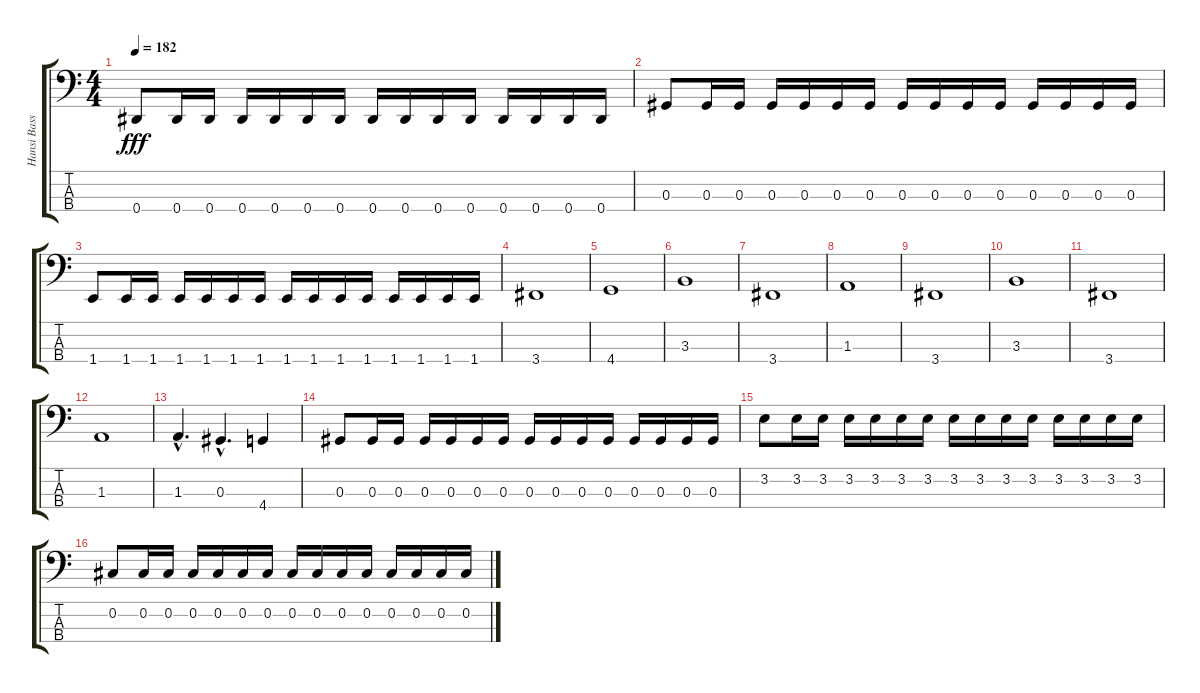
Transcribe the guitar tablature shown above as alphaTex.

\track ("Hansi Bass" "Hansi Bass") {instrument electricbasspick}
\staff {score tabs}
\tuning (Gb2 Db2 Ab1 Eb1) {hide}
\ts (4 4)
\tempo 182
\clef f4
\ks c
0.4.8{dy fff} 0.4.16 0.4.16 0.4.16 0.4.16 0.4.16 0.4.16 0.4.16 0.4.16 0.4.16 0.4.16 0.4.16 0.4.16 0.4.16 0.4.16 |
0.3.8 0.3.16 0.3.16 0.3.16 0.3.16 0.3.16 0.3.16 0.3.16 0.3.16 0.3.16 0.3.16 0.3.16 0.3.16 0.3.16 0.3.16 |
1.4.8 1.4.16 1.4.16 1.4.16 1.4.16 1.4.16 1.4.16 1.4.16 1.4.16 1.4.16 1.4.16 1.4.16 1.4.16 1.4.16 1.4.16 |
3.4.1 |
4.4.1 |
3.3.1 |
3.4.1 |
1.3.1 |
3.4.1 |
3.3.1 |
3.4.1 |
1.3.1 |
1.3{hac}.4{d} 0.3{hac}.4{d} 4.4.4 |
0.3.8 0.3.16 0.3.16 0.3.16 0.3.16 0.3.16 0.3.16 0.3.16 0.3.16 0.3.16 0.3.16 0.3.16 0.3.16 0.3.16 0.3.16 |
3.2.8 3.2.16 3.2.16 3.2.16 3.2.16 3.2.16 3.2.16 3.2.16 3.2.16 3.2.16 3.2.16 3.2.16 3.2.16 3.2.16 3.2.16 |
0.2.8 0.2.16 0.2.16 0.2.16 0.2.16 0.2.16 0.2.16 0.2.16 0.2.16 0.2.16 0.2.16 0.2.16 0.2.16 0.2.16 0.2.16
